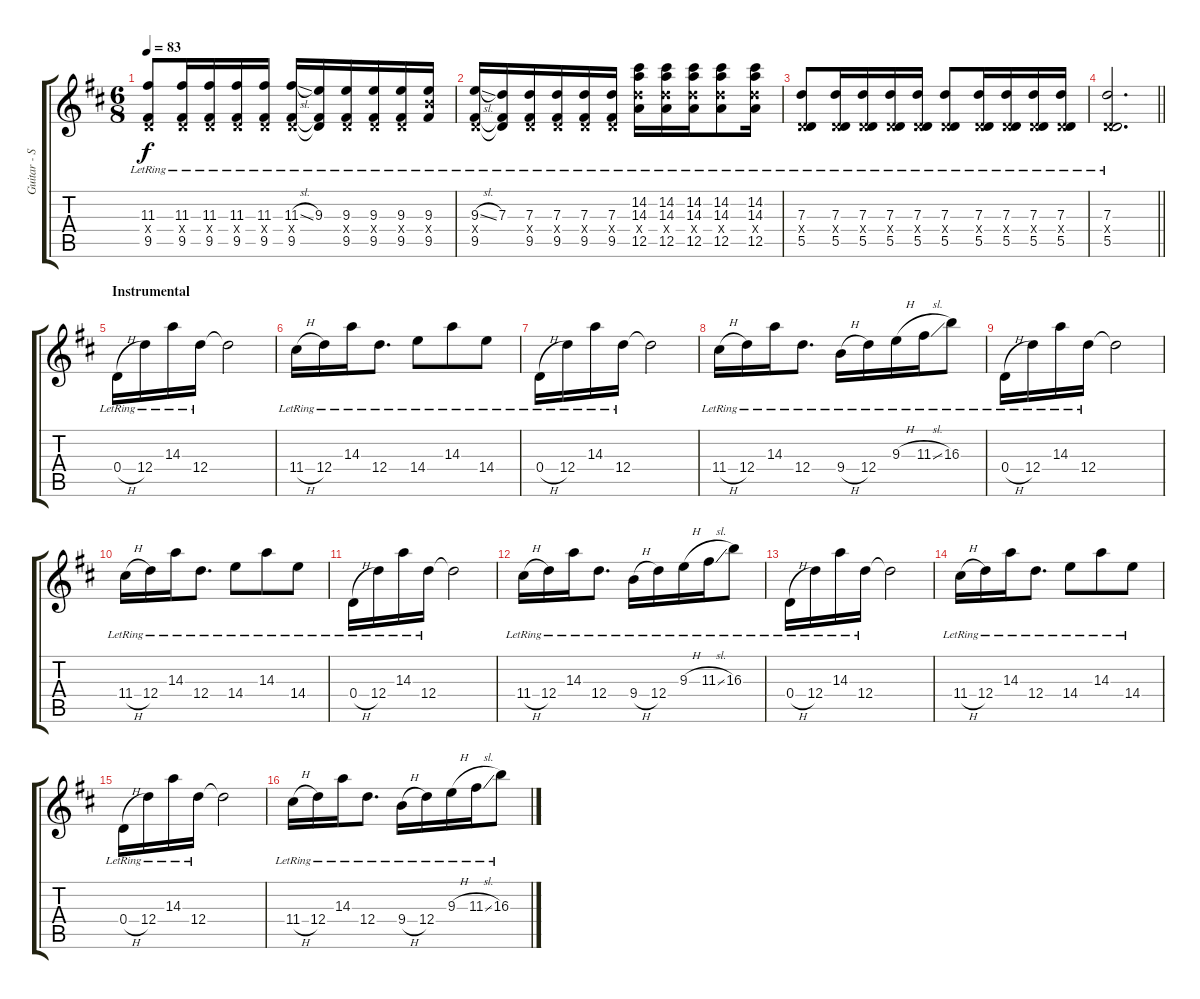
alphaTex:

\track ("Guitar - Simon Neil" "Guitar - S") {instrument electricguitarclean}
\staff {score tabs}
\tuning (E4 B3 G3 D3 A2 D2) {hide}
\ts (6 8)
\tempo 83
\clef g2
\ks d
(11.3{lr} 0.4{x} 9.5{lr}).8{dy f} (11.3{lr} 0.4{x} 9.5{lr}).16 (11.3{lr} 0.4{x} 9.5{lr}).16 (11.3{lr} 0.4{x} 9.5{lr}).16 (11.3{lr} 0.4{x} 9.5{lr}).16 (11.3{sl lr} 0.4{x} 9.5{lr}).16 (9.3{lr} 0.4{t} 9.5{t}).16 (9.3{lr} 0.4{x} 9.5{lr}).16 (9.3{lr} 0.4{x} 9.5{lr}).16 (9.3{lr} 0.4{x} 9.5{lr}).16 (9.3{lr} 9.4{x} 9.5{lr}).16 |
(9.3{sl lr} 0.4{x} 9.5{lr}).16 (7.3{lr} 0.4{t} 9.5{t}).16 (7.3{lr} 0.4{x} 9.5{lr}).16 (7.3{lr} 0.4{x} 9.5{lr}).16 (7.3{lr} 0.4{x} 9.5{lr}).16 (7.3{lr} 0.4{x} 9.5{lr}).16 (14.2 14.3{lr} 12.4{x} 12.5{lr}).16 (14.2 14.3{lr} 12.4{x} 12.5{lr}).16 (14.2 14.3{lr} 12.4{x} 12.5{lr}).16 (14.2 14.3{lr} 12.4{x} 12.5{lr}).8 (14.2 14.3{lr} 12.4{x} 12.5{lr}).16 |
(7.3{lr} 0.4{x} 5.5{lr}).8 (7.3{lr} 0.4{x} 5.5{lr}).16 (7.3{lr} 0.4{x} 5.5{lr}).16 (7.3{lr} 0.4{x} 5.5{lr}).16 (7.3{lr} 0.4{x} 5.5{lr}).16 (7.3{lr} 0.4{x} 5.5{lr}).8 (7.3{lr} 0.4{x} 5.5{lr}).16 (7.3{lr} 0.4{x} 5.5{lr}).16 (7.3{lr} 0.4{x} 5.5{lr}).16 (7.3{lr} 0.4{x} 5.5{lr}).16 |
\barLineRight lightlight
(7.3{lr} 0.4{x} 5.5{lr}).2{d} |
\section ("" "Instrumental")
0.4{h lr}.16 12.4{lr}.16 14.3{lr}.16 12.4{lr}.16 12.4{t}.2 |
11.4{h lr}.16 12.4{lr}.16 14.3{lr}.16 12.4{lr}.8{d} 14.4{lr}.8 14.3{lr}.8 14.4{lr}.8 |
0.4{h lr}.16 12.4{lr}.16 14.3{lr}.16 12.4{lr}.16 12.4{t}.2 |
11.4{h lr}.16 12.4{lr}.16 14.3{lr}.16 12.4{lr}.8{d} 9.4{h lr}.16 12.4{lr}.16 9.3{h lr}.16 11.3{sl lr}.16 16.3{lr}.8 |
0.4{h lr}.16 12.4{lr}.16 14.3{lr}.16 12.4{lr}.16 12.4{t}.2 |
11.4{h lr}.16 12.4{lr}.16 14.3{lr}.16 12.4{lr}.8{d} 14.4{lr}.8 14.3{lr}.8 14.4{lr}.8 |
0.4{h lr}.16 12.4{lr}.16 14.3{lr}.16 12.4{lr}.16 12.4{t}.2 |
11.4{h lr}.16 12.4{lr}.16 14.3{lr}.16 12.4{lr}.8{d} 9.4{h lr}.16 12.4{lr}.16 9.3{h lr}.16 11.3{sl lr}.16 16.3{lr}.8 |
0.4{h lr}.16 12.4{lr}.16 14.3{lr}.16 12.4{lr}.16 12.4{t}.2 |
11.4{h lr}.16 12.4{lr}.16 14.3{lr}.16 12.4{lr}.8{d} 14.4{lr}.8 14.3{lr}.8 14.4{lr}.8 |
0.4{h lr}.16 12.4{lr}.16 14.3{lr}.16 12.4{lr}.16 12.4{t}.2 |
11.4{h lr}.16 12.4{lr}.16 14.3{lr}.16 12.4{lr}.8{d} 9.4{h lr}.16 12.4{lr}.16 9.3{h lr}.16 11.3{sl lr}.16 16.3{lr}.8
